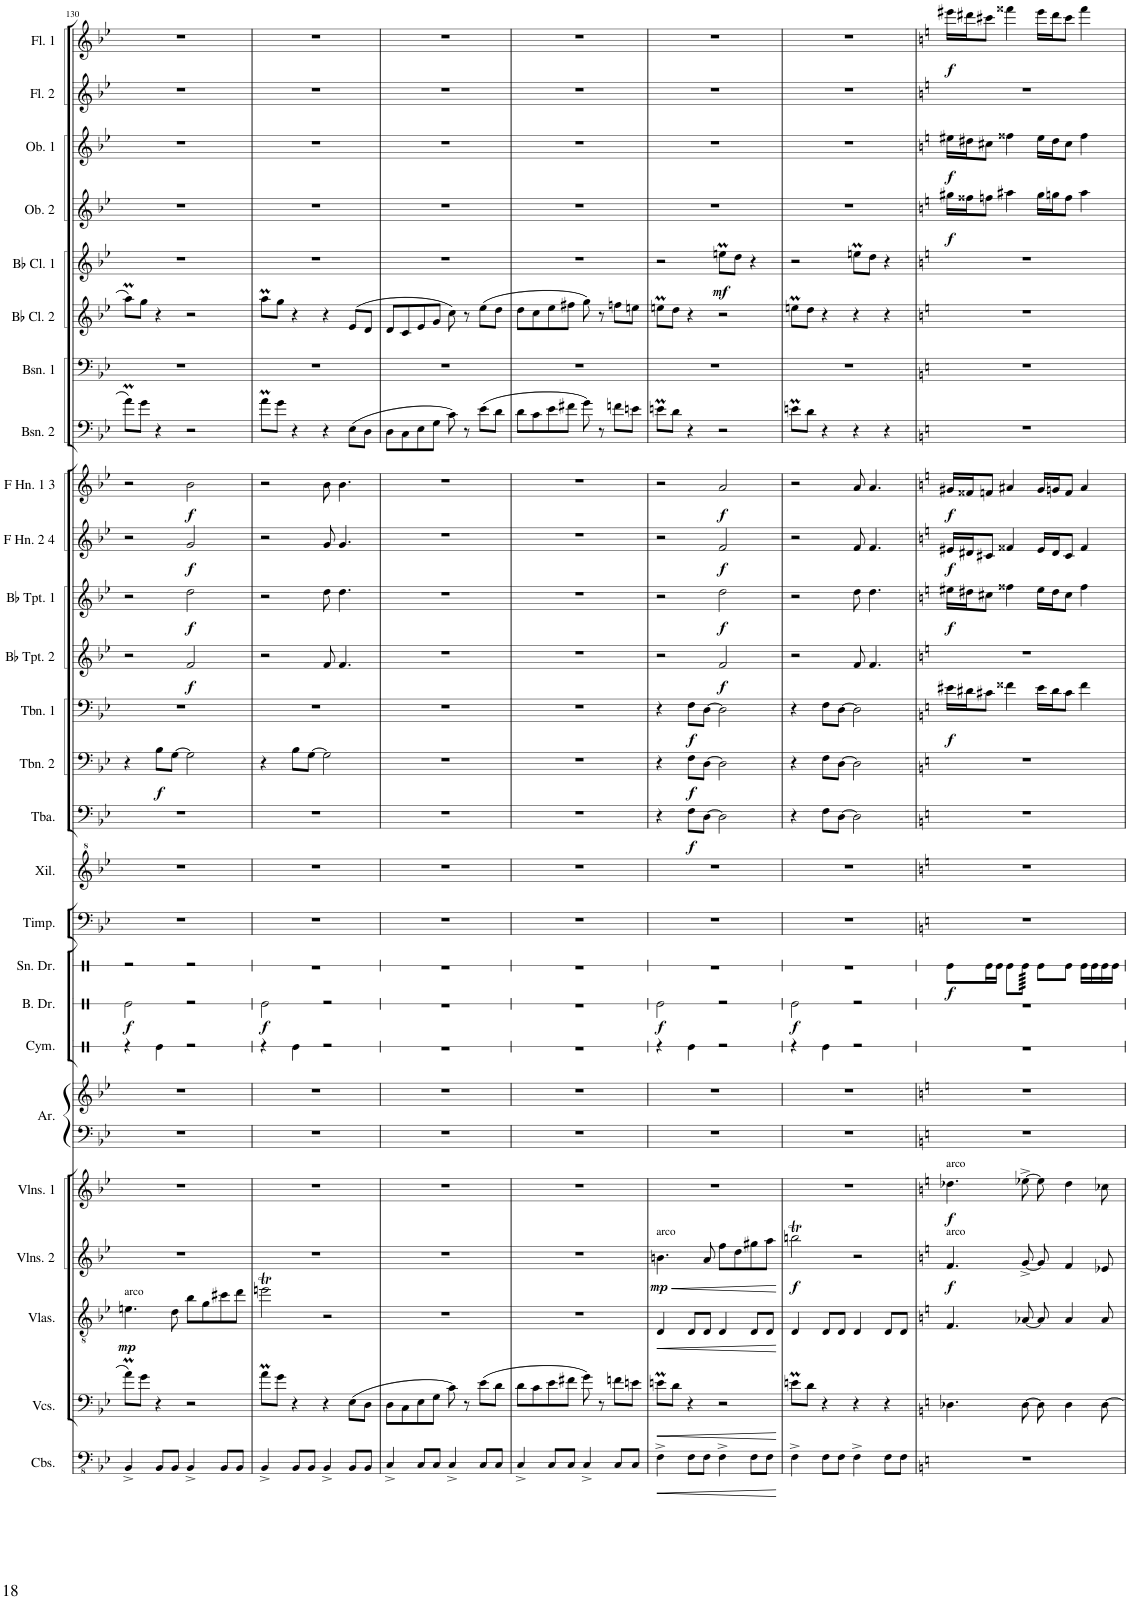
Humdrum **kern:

**kern	**dynam	**kern	**dynam	**kern	**dynam	**kern	**dynam	**kern	**dynam	**kern	**kern	**kern	**kern	**dynam	**kern	**dynam	**kern	**kern	**kern	**dynam	**kern	**dynam	**kern	**dynam	**kern	**dynam	**kern	**dynam	**kern	**dynam	**kern	**dynam	**kern	**kern	**kern	**kern	**dynam	**kern	**dynam	**kern	**dynam	**kern	**kern	**dynam
*part26	*part26	*part25	*part25	*part24	*part24	*part23	*part23	*part22	*part22	*part21	*part21	*part20	*part19	*part19	*part18	*part18	*part17	*part16	*part15	*part15	*part14	*part14	*part13	*part13	*part12	*part12	*part11	*part11	*part10	*part10	*part9	*part9	*part8	*part7	*part6	*part5	*part5	*part4	*part4	*part3	*part3	*part2	*part1	*part1
*staff27	*staff27	*staff26	*staff26	*staff25	*staff25	*staff24	*staff24	*staff23	*staff23	*staff22	*staff21	*staff20	*staff19	*staff19	*staff18	*staff18	*staff17	*staff16	*staff15	*staff15	*staff14	*staff14	*staff13	*staff13	*staff12	*staff12	*staff11	*staff11	*staff10	*staff10	*staff9	*staff9	*staff8	*staff7	*staff6	*staff5	*staff5	*staff4	*staff4	*staff3	*staff3	*staff2	*staff1	*staff1
*I"Contrabasses	*	*I"Violoncellos	*	*I"Violas	*	*I"Violins 2	*	*I"Violins 1	*	*I"Arpa	*	*I"Cymbal	*I"Bass Drum	*	*I"Snare Drum	*	*I"Timpani	*I"Xilofono	*I"Tuba	*	*I"Trombone 2	*	*I"Trombone 1	*	*I"Bb Trumpet 2	*	*I"Bb Trumpet 1	*	*I"F Horn 2 &amp; 4	*	*I"F Horn 1 &amp; 3	*	*I"Bassoon 2	*I"Bassoon 1	*I"Bb Clarinet 2	*I"Bb Clarinet 1	*	*I"Oboe 2	*	*I"Oboe 1	*	*I"Flute 2	*I"Flute 1	*
*I'Cbs.	*	*I'Vcs.	*	*I'Vlas.	*	*I'Vlns. 2	*	*I'Vlns. 1	*	*I'Ar.	*	*I'Cym.	*I'B. Dr.	*	*I'Sn. Dr.	*	*I'Timp.	*I'Xil.	*I'Tba.	*	*I'Tbn. 2	*	*I'Tbn. 1	*	*I'Bb Tpt. 2	*	*I'Bb Tpt. 1	*	*I'F Hn. 2 4	*	*I'F Hn. 1 3	*	*I'Bsn. 2	*I'Bsn. 1	*I'Bb Cl. 2	*I'Bb Cl. 1	*	*I'Ob. 2	*	*I'Ob. 1	*	*I'Fl. 2	*I'Fl. 1	*
!!LO:PB:g=z
*clefFv4	*	*clefF4	*	*clefGv2	*	*clefG2	*	*clefG2	*	*clefF4	*clefG2	*clefX	*clefX	*	*clefX	*	*clefF4	*clefG^2	*clefF4	*	*clefF4	*	*clefF4	*	*clefG2	*	*clefG2	*	*clefG2	*	*clefG2	*	*clefF4	*clefF4	*clefG2	*clefG2	*	*clefG2	*	*clefG2	*	*clefG2	*clefG2	*
*	*	*	*	*	*	*	*	*	*	*	*	*	*	*	*	*	*	*	*	*	*	*	*	*	*ITrd1c2	*	*ITrd1c2	*	*ITrd4c7	*	*ITrd4c7	*	*	*	*ITrd1c2	*ITrd1c2	*	*	*	*	*	*	*	*
*k[b-e-]	*	*k[b-e-]	*	*k[b-e-]	*	*k[b-e-]	*	*k[b-e-]	*	*k[b-e-]	*k[b-e-]	*k[]	*k[]	*	*k[]	*	*k[b-e-]	*k[b-e-]	*k[b-e-]	*	*k[b-e-]	*	*k[b-e-]	*	*k[b-e-]	*	*k[b-e-]	*	*k[b-e-]	*	*k[b-e-]	*	*k[b-e-]	*k[b-e-]	*k[b-e-]	*k[b-e-]	*	*k[b-e-]	*	*k[b-e-]	*	*k[b-e-]	*k[b-e-]	*
*M4/4	*	*M4/4	*	*M4/4	*	*M4/4	*	*M4/4	*	*M4/4	*M4/4	*M4/4	*M4/4	*	*M4/4	*	*M4/4	*M4/4	*M4/4	*	*M4/4	*	*M4/4	*	*M4/4	*	*M4/4	*	*M4/4	*	*M4/4	*	*M4/4	*M4/4	*M4/4	*M4/4	*	*M4/4	*	*M4/4	*	*M4/4	*M4/4	*
=130	=130	=130	=130	=130	=130	=130	=130	=130	=130	=130	=130	=130	=130	=130	=130	=130	=130	=130	=130	=130	=130	=130	=130	=130	=130	=130	=130	=130	=130	=130	=130	=130	=130	=130	=130	=130	=130	=130	=130	=130	=130	=130	=130	=130
!	!	!	!	!LO:TX:a:t=arco	!	!	!	!	!	!	!	!	!	!	!	!	!	!	!	!	!	!	!	!	!	!	!	!	!	!	!	!	!	!	!	!	!	!	!	!	!	!	!	!
!	!	!	!	!	!LO:DY:b	!	!	!	!	!	!	!	!	!LO:DY:b	!	!	!	!	!	!	!	!	!	!	!	!	!	!	!	!	!	!	!	!	!	!	!	!	!	!	!	!	!	!
4BBB-^/	.	8am\L	.	4.en\	mp	1r	.	1r	.	1r	1r	4r	2Re\	f	2r	.	1r	1r	1r	.	4r	.	1r	.	2r	.	2r	.	2r	.	2r	.	8am\L	1r	8aam\L	1r	.	1r	.	1r	.	1r	1r	.
.	.	8g\J	.	.	.	.	.	.	.	.	.	.	.	.	.	.	.	.	.	.	.	.	.	.	.	.	.	.	.	.	.	.	8g\J	.	8gg\J	.	.	.	.	.	.	.	.	.
!	!	!	!	!	!	!	!	!	!	!	!	!	!	!	!	!	!	!	!	!	!	!LO:DY:b	!	!	!	!	!	!	!	!	!	!	!	!	!	!	!	!	!	!	!	!	!	!
8BBB-/L	.	4r	.	.	.	.	.	.	.	.	.	4Re\	.	.	.	.	.	.	.	.	8B-\L	f	.	.	.	.	.	.	.	.	.	.	4r	.	4r	.	.	.	.	.	.	.	.	.
8BBB-/J	.	.	.	8d\	.	.	.	.	.	.	.	.	.	.	.	.	.	.	.	.	[8G\J	.	.	.	.	.	.	.	.	.	.	.	.	.	.	.	.	.	.	.	.	.	.	.
!	!	!	!	!	!	!	!	!	!	!	!	!	!	!	!	!	!	!	!	!	!	!	!	!	!	!LO:DY:b	!	!LO:DY:b	!	!LO:DY:b	!	!LO:DY:b	!	!	!	!	!	!	!	!	!	!	!	!
4BBB-^/	.	2r	.	8b-\L	.	.	.	.	.	.	.	2r	2r	.	2r	.	.	.	.	.	2G\]	.	.	.	2f/	f	2dd\	f	2g/	f	2b-\	f	2r	.	2r	.	.	.	.	.	.	.	.	.
.	.	.	.	8g\	.	.	.	.	.	.	.	.	.	.	.	.	.	.	.	.	.	.	.	.	.	.	.	.	.	.	.	.	.	.	.	.	.	.	.	.	.	.	.	.
8BBB-/L	.	.	.	8cc#X\	.	.	.	.	.	.	.	.	.	.	.	.	.	.	.	.	.	.	.	.	.	.	.	.	.	.	.	.	.	.	.	.	.	.	.	.	.	.	.	.
8BBB-/J	.	.	.	8dd\J	.	.	.	.	.	.	.	.	.	.	.	.	.	.	.	.	.	.	.	.	.	.	.	.	.	.	.	.	.	.	.	.	.	.	.	.	.	.	.	.
=131	=131	=131	=131	=131	=131	=131	=131	=131	=131	=131	=131	=131	=131	=131	=131	=131	=131	=131	=131	=131	=131	=131	=131	=131	=131	=131	=131	=131	=131	=131	=131	=131	=131	=131	=131	=131	=131	=131	=131	=131	=131	=131	=131	=131
!	!	!	!	!	!	!	!	!	!	!	!	!	!	!LO:DY:b	!	!	!	!	!	!	!	!	!	!	!	!	!	!	!	!	!	!	!	!	!	!	!	!	!	!	!	!	!	!
4BBB-^/	.	8am\L	.	2eent\	.	1r	.	1r	.	1r	1r	4r	2Re\	f	1r	.	1r	1r	1r	.	4r	.	1r	.	2r	.	2r	.	2r	.	2r	.	8am\L	1r	8aam\L	1r	.	1r	.	1r	.	1r	1r	.
.	.	8g\J	.	.	.	.	.	.	.	.	.	.	.	.	.	.	.	.	.	.	.	.	.	.	.	.	.	.	.	.	.	.	8g\J	.	8gg\J	.	.	.	.	.	.	.	.	.
8BBB-/L	.	4r	.	.	.	.	.	.	.	.	.	4Re\	.	.	.	.	.	.	.	.	8B-\L	.	.	.	.	.	.	.	.	.	.	.	4r	.	4r	.	.	.	.	.	.	.	.	.
8BBB-/J	.	.	.	.	.	.	.	.	.	.	.	.	.	.	.	.	.	.	.	.	[8G\J	.	.	.	.	.	.	.	.	.	.	.	.	.	.	.	.	.	.	.	.	.	.	.
4BBB-^/	.	4r	.	2r	.	.	.	.	.	.	.	2r	2r	.	.	.	.	.	.	.	2G\]	.	.	.	8f/	.	8dd\	.	8g/	.	8b-\	.	4r	.	4r	.	.	.	.	.	.	.	.	.
.	.	.	.	.	.	.	.	.	.	.	.	.	.	.	.	.	.	.	.	.	.	.	.	.	4.f/	.	4.dd\	.	4.g/	.	4.b-\	.	.	.	.	.	.	.	.	.	.	.	.	.
8BBB-/L	.	(8E-\L	.	.	.	.	.	.	.	.	.	.	.	.	.	.	.	.	.	.	.	.	.	.	.	.	.	.	.	.	.	.	(8E-\L	.	(8e-/L	.	.	.	.	.	.	.	.	.
8BBB-/J	.	8D\J	.	.	.	.	.	.	.	.	.	.	.	.	.	.	.	.	.	.	.	.	.	.	.	.	.	.	.	.	.	.	8D\J	.	8d/J	.	.	.	.	.	.	.	.	.
=132	=132	=132	=132	=132	=132	=132	=132	=132	=132	=132	=132	=132	=132	=132	=132	=132	=132	=132	=132	=132	=132	=132	=132	=132	=132	=132	=132	=132	=132	=132	=132	=132	=132	=132	=132	=132	=132	=132	=132	=132	=132	=132	=132	=132
4CC^/	.	8D\L	.	1r	.	1r	.	1r	.	1r	1r	1r	1r	.	1r	.	1r	1r	1r	.	1r	.	1r	.	1r	.	1r	.	1r	.	1r	.	8D\L	1r	8d/L	1r	.	1r	.	1r	.	1r	1r	.
.	.	8C\	.	.	.	.	.	.	.	.	.	.	.	.	.	.	.	.	.	.	.	.	.	.	.	.	.	.	.	.	.	.	8C\	.	8c/	.	.	.	.	.	.	.	.	.
8CC/L	.	8E-\	.	.	.	.	.	.	.	.	.	.	.	.	.	.	.	.	.	.	.	.	.	.	.	.	.	.	.	.	.	.	8E-\	.	8e-/	.	.	.	.	.	.	.	.	.
8CC/J	.	8G\J	.	.	.	.	.	.	.	.	.	.	.	.	.	.	.	.	.	.	.	.	.	.	.	.	.	.	.	.	.	.	8G\J	.	8g/J	.	.	.	.	.	.	.	.	.
4CC^/	.	8c\)	.	.	.	.	.	.	.	.	.	.	.	.	.	.	.	.	.	.	.	.	.	.	.	.	.	.	.	.	.	.	8c\)	.	8cc\)	.	.	.	.	.	.	.	.	.
.	.	8r	.	.	.	.	.	.	.	.	.	.	.	.	.	.	.	.	.	.	.	.	.	.	.	.	.	.	.	.	.	.	8r	.	8r	.	.	.	.	.	.	.	.	.
8CC/L	.	(8e-\L	.	.	.	.	.	.	.	.	.	.	.	.	.	.	.	.	.	.	.	.	.	.	.	.	.	.	.	.	.	.	(8e-\L	.	(8ee-\L	.	.	.	.	.	.	.	.	.
8CC/J	.	8d\J	.	.	.	.	.	.	.	.	.	.	.	.	.	.	.	.	.	.	.	.	.	.	.	.	.	.	.	.	.	.	8d\J	.	8dd\J	.	.	.	.	.	.	.	.	.
=133	=133	=133	=133	=133	=133	=133	=133	=133	=133	=133	=133	=133	=133	=133	=133	=133	=133	=133	=133	=133	=133	=133	=133	=133	=133	=133	=133	=133	=133	=133	=133	=133	=133	=133	=133	=133	=133	=133	=133	=133	=133	=133	=133	=133
4CC^/	.	8d\L	.	1r	.	1r	.	1r	.	1r	1r	1r	1r	.	1r	.	1r	1r	1r	.	1r	.	1r	.	1r	.	1r	.	1r	.	1r	.	8d\L	1r	8dd\L	1r	.	1r	.	1r	.	1r	1r	.
.	.	8c\	.	.	.	.	.	.	.	.	.	.	.	.	.	.	.	.	.	.	.	.	.	.	.	.	.	.	.	.	.	.	8c\	.	8cc\	.	.	.	.	.	.	.	.	.
8CC/L	.	8e-\	.	.	.	.	.	.	.	.	.	.	.	.	.	.	.	.	.	.	.	.	.	.	.	.	.	.	.	.	.	.	8e-\	.	8ee-\	.	.	.	.	.	.	.	.	.
8CC/J	.	8f#X\J	.	.	.	.	.	.	.	.	.	.	.	.	.	.	.	.	.	.	.	.	.	.	.	.	.	.	.	.	.	.	8f#X\J	.	8ff#X\J	.	.	.	.	.	.	.	.	.
4CC^/	.	8g\)	.	.	.	.	.	.	.	.	.	.	.	.	.	.	.	.	.	.	.	.	.	.	.	.	.	.	.	.	.	.	8g\)	.	8gg\)	.	.	.	.	.	.	.	.	.
.	.	8r	.	.	.	.	.	.	.	.	.	.	.	.	.	.	.	.	.	.	.	.	.	.	.	.	.	.	.	.	.	.	8r	.	8r	.	.	.	.	.	.	.	.	.
8CC/L	.	8fn\L	.	.	.	.	.	.	.	.	.	.	.	.	.	.	.	.	.	.	.	.	.	.	.	.	.	.	.	.	.	.	8fn\L	.	8ffn\L	.	.	.	.	.	.	.	.	.
8CC/J	.	8en\J	.	.	.	.	.	.	.	.	.	.	.	.	.	.	.	.	.	.	.	.	.	.	.	.	.	.	.	.	.	.	8en\J	.	8een\J	.	.	.	.	.	.	.	.	.
=134	=134	=134	=134	=134	=134	=134	=134	=134	=134	=134	=134	=134	=134	=134	=134	=134	=134	=134	=134	=134	=134	=134	=134	=134	=134	=134	=134	=134	=134	=134	=134	=134	=134	=134	=134	=134	=134	=134	=134	=134	=134	=134	=134	=134
!	!	!	!	!	!	!LO:TX:a:t=arco	!	!	!	!	!	!	!	!	!	!	!	!	!	!	!	!	!	!	!	!	!	!	!	!	!	!	!	!	!	!	!	!	!	!	!	!	!	!
!	!LO:HP:b	!	!LO:HP:b	!	!LO:HP:b	!	!LO:HP:b	!	!	!	!	!	!	!	!	!	!	!	!	!	!	!	!	!	!	!	!	!	!	!	!	!	!	!	!	!	!	!	!	!	!	!	!	!
!	!	!	!	!	!	!	!LO:DY:n=1:b	!	!	!	!	!	!	!LO:DY:b	!	!	!	!	!	!	!	!	!	!	!	!	!	!	!	!	!	!	!	!	!	!	!	!	!	!	!	!	!	!
4FF^\	<	8enm\L	<	4D/	<	4.bn\	< mp	1r	.	1r	1r	4r	2Re\	f	1r	.	1r	1r	4r	.	4r	.	4r	.	2r	.	2r	.	2r	.	2r	.	8enm\L	1r	8eenm\L	2r	.	1r	.	1r	.	1r	1r	.
.	.	8d\J	.	.	.	.	.	.	.	.	.	.	.	.	.	.	.	.	.	.	.	.	.	.	.	.	.	.	.	.	.	.	8d\J	.	8dd\J	.	.	.	.	.	.	.	.	.
!	!	!	!	!	!	!	!	!	!	!	!	!	!	!	!	!	!	!	!	!LO:DY:b	!	!LO:DY:b	!	!LO:DY:b	!	!	!	!	!	!	!	!	!	!	!	!	!	!	!	!	!	!	!	!
8FF\L	.	4r	.	8D/L	.	.	.	.	.	.	.	4Re\	.	.	.	.	.	.	8F\L	f	8F\L	f	8F\L	f	.	.	.	.	.	.	.	.	4r	.	4r	.	.	.	.	.	.	.	.	.
8FF\J	.	.	.	8D/J	.	8a/	.	.	.	.	.	.	.	.	.	.	.	.	[8D\J	.	[8D\J	.	[8D\J	.	.	.	.	.	.	.	.	.	.	.	.	.	.	.	.	.	.	.	.	.
!	!	!	!	!	!	!	!	!	!	!	!	!	!	!	!	!	!	!	!	!	!	!	!	!	!	!LO:DY:b	!	!LO:DY:b	!	!LO:DY:b	!	!LO:DY:b	!	!	!	!	!LO:DY:b	!	!	!	!	!	!	!
4FF^\	.	2r	.	4D/	.	8ff\L	.	.	.	.	.	2r	2r	.	.	.	.	.	2D\]	.	2D\]	.	2D\]	.	2f/	f	2dd\	f	2f/	f	2a/	f	2r	.	2r	8eenm\L	mf	.	.	.	.	.	.	.
.	.	.	.	.	.	8dd\	.	.	.	.	.	.	.	.	.	.	.	.	.	.	.	.	.	.	.	.	.	.	.	.	.	.	.	.	.	8dd\J	.	.	.	.	.	.	.	.
8FF\L	.	.	.	8D/L	.	8gg#X\	.	.	.	.	.	.	.	.	.	.	.	.	.	.	.	.	.	.	.	.	.	.	.	.	.	.	.	.	.	4r	.	.	.	.	.	.	.	.
8FF\J	.	.	.	8D/J	.	8aa\J	.	.	.	.	.	.	.	.	.	.	.	.	.	.	.	.	.	.	.	.	.	.	.	.	.	.	.	.	.	.	.	.	.	.	.	.	.	.
.	[	.	[	.	[	.	[	.	.	.	.	.	.	.	.	.	.	.	.	.	.	.	.	.	.	.	.	.	.	.	.	.	.	.	.	.	.	.	.	.	.	.	.	.
=135	=135	=135	=135	=135	=135	=135	=135	=135	=135	=135	=135	=135	=135	=135	=135	=135	=135	=135	=135	=135	=135	=135	=135	=135	=135	=135	=135	=135	=135	=135	=135	=135	=135	=135	=135	=135	=135	=135	=135	=135	=135	=135	=135	=135
!	!	!	!	!	!	!	!LO:DY:b	!	!	!	!	!	!	!LO:DY:b	!	!	!	!	!	!	!	!	!	!	!	!	!	!	!	!	!	!	!	!	!	!	!	!	!	!	!	!	!	!
4FF^\	.	8enm\L	.	4D/	.	2bbnt\	f	1r	.	1r	1r	4r	2Re\	f	1r	.	1r	1r	4r	.	4r	.	4r	.	2r	.	2r	.	2r	.	2r	.	8enm\L	1r	8eenm\L	2r	.	1r	.	1r	.	1r	1r	.
.	.	8d\J	.	.	.	.	.	.	.	.	.	.	.	.	.	.	.	.	.	.	.	.	.	.	.	.	.	.	.	.	.	.	8d\J	.	8dd\J	.	.	.	.	.	.	.	.	.
8FF\L	.	4r	.	8D/L	.	.	.	.	.	.	.	4Re\	.	.	.	.	.	.	8F\L	.	8F\L	.	8F\L	.	.	.	.	.	.	.	.	.	4r	.	4r	.	.	.	.	.	.	.	.	.
8FF\J	.	.	.	8D/J	.	.	.	.	.	.	.	.	.	.	.	.	.	.	[8D\J	.	[8D\J	.	[8D\J	.	.	.	.	.	.	.	.	.	.	.	.	.	.	.	.	.	.	.	.	.
4FF^\	.	4r	.	4D/	.	2r	.	.	.	.	.	2r	2r	.	.	.	.	.	2D\]	.	2D\]	.	2D\]	.	8f/	.	8dd\	.	8f/	.	8a/	.	4r	.	4r	8eenm\L	.	.	.	.	.	.	.	.
.	.	.	.	.	.	.	.	.	.	.	.	.	.	.	.	.	.	.	.	.	.	.	.	.	4.f/	.	4.dd\	.	4.f/	.	4.a/	.	.	.	.	8dd\J	.	.	.	.	.	.	.	.
8FF\L	.	4r	.	8D/L	.	.	.	.	.	.	.	.	.	.	.	.	.	.	.	.	.	.	.	.	.	.	.	.	.	.	.	.	4r	.	4r	4r	.	.	.	.	.	.	.	.
8FF\J	.	.	.	8D/J	.	.	.	.	.	.	.	.	.	.	.	.	.	.	.	.	.	.	.	.	.	.	.	.	.	.	.	.	.	.	.	.	.	.	.	.	.	.	.	.
=136	=136	=136	=136	=136	=136	=136	=136	=136	=136	=136	=136	=136	=136	=136	=136	=136	=136	=136	=136	=136	=136	=136	=136	=136	=136	=136	=136	=136	=136	=136	=136	=136	=136	=136	=136	=136	=136	=136	=136	=136	=136	=136	=136	=136
*k[]	*	*k[]	*	*k[]	*	*k[]	*	*k[]	*	*k[]	*k[]	*	*	*	*	*	*k[]	*k[]	*k[]	*	*k[]	*	*k[]	*	*k[]	*	*k[]	*	*k[]	*	*k[]	*	*k[]	*k[]	*k[]	*k[]	*	*k[]	*	*k[]	*	*k[]	*k[]	*
!	!	!	!	!	!	!	!	!LO:TX:a:t=arco	!	!	!	!	!	!	!	!	!	!	!	!	!	!	!	!	!	!	!	!	!	!	!	!	!	!	!	!	!	!	!	!	!	!	!	!
!	!	!	!	!	!	!LO:TX:a:t=arco	!	!	!	!	!	!	!	!	!	!	!	!	!	!	!	!	!	!	!	!	!	!	!	!	!	!	!	!	!	!	!	!	!	!	!	!	!	!
!	!	!	!	!	!	!	!LO:DY:b	!	!LO:DY:b	!	!	!	!	!	!	!LO:DY:b	!	!	!	!	!	!	!	!LO:DY:b	!	!	!	!LO:DY:b	!	!LO:DY:b	!	!LO:DY:b	!	!	!	!	!	!	!LO:DY:b	!	!LO:DY:b	!	!	!LO:DY:b
1r	.	4.D-X\	.	4.F/	.	4.f/	f	4.dd-X\	f	1r	1r	1r	1r	.	8Re\L	f	1r	1r	1r	.	1r	.	16e#X\LL	f	1r	.	16ee#X\LL	f	16e#X/LL	f	16g#X/LL	f	1r	1r	1r	1r	.	16gg#X\LL	f	16ee#X\LL	f	1r	16eee#X\LL	f
.	.	.	.	.	.	.	.	.	.	.	.	.	.	.	.	.	.	.	.	.	.	.	16d#X\J	.	.	.	16dd#X\J	.	16d#X/J	.	16f##X/J	.	.	.	.	.	.	16ff##X\J	.	16dd#X\J	.	.	16ddd#X\J	.
.	.	.	.	.	.	.	.	.	.	.	.	.	.	.	16Re\L	.	.	.	.	.	.	.	8c#X\J	.	.	.	8cc#X\J	.	8c#X/J	.	8fn/J	.	.	.	.	.	.	8ffn\J	.	8cc#X\J	.	.	8ccc#X\J	.
.	.	.	.	.	.	.	.	.	.	.	.	.	.	.	16Re\JJ	.	.	.	.	.	.	.	.	.	.	.	.	.	.	.	.	.	.	.	.	.	.	.	.	.	.	.	.	.
.	.	.	.	.	.	.	.	.	.	.	.	.	.	.	8Re\L	.	.	.	.	.	.	.	4f##X\	.	.	.	4ff##X\	.	4f##X/	.	4a#X/	.	.	.	.	.	.	4aa#X\	.	4ff##X\	.	.	4fff##X\	.
*	*	*	*	*	*	*	*	*	*	*	*	*	*	*	*tremolo	*	*	*	*	*	*	*	*	*	*	*	*	*	*	*	*	*	*	*	*	*	*	*	*	*	*	*	*	*
.	.	[8D-\	.	[8A-X/	.	[8g^/	.	[8ee-X^\	.	.	.	.	.	.	128Re\	.	.	.	.	.	.	.	.	.	.	.	.	.	.	.	.	.	.	.	.	.	.	.	.	.	.	.	.	.
.	.	.	.	.	.	.	.	.	.	.	.	.	.	.	128Re\	.	.	.	.	.	.	.	.	.	.	.	.	.	.	.	.	.	.	.	.	.	.	.	.	.	.	.	.	.
.	.	.	.	.	.	.	.	.	.	.	.	.	.	.	128Re\	.	.	.	.	.	.	.	.	.	.	.	.	.	.	.	.	.	.	.	.	.	.	.	.	.	.	.	.	.
.	.	.	.	.	.	.	.	.	.	.	.	.	.	.	128Re\	.	.	.	.	.	.	.	.	.	.	.	.	.	.	.	.	.	.	.	.	.	.	.	.	.	.	.	.	.
.	.	.	.	.	.	.	.	.	.	.	.	.	.	.	128Re\	.	.	.	.	.	.	.	.	.	.	.	.	.	.	.	.	.	.	.	.	.	.	.	.	.	.	.	.	.
.	.	.	.	.	.	.	.	.	.	.	.	.	.	.	128Re\	.	.	.	.	.	.	.	.	.	.	.	.	.	.	.	.	.	.	.	.	.	.	.	.	.	.	.	.	.
.	.	.	.	.	.	.	.	.	.	.	.	.	.	.	128Re\	.	.	.	.	.	.	.	.	.	.	.	.	.	.	.	.	.	.	.	.	.	.	.	.	.	.	.	.	.
.	.	.	.	.	.	.	.	.	.	.	.	.	.	.	128Re\	.	.	.	.	.	.	.	.	.	.	.	.	.	.	.	.	.	.	.	.	.	.	.	.	.	.	.	.	.
.	.	.	.	.	.	.	.	.	.	.	.	.	.	.	128Re\	.	.	.	.	.	.	.	.	.	.	.	.	.	.	.	.	.	.	.	.	.	.	.	.	.	.	.	.	.
.	.	.	.	.	.	.	.	.	.	.	.	.	.	.	128Re\	.	.	.	.	.	.	.	.	.	.	.	.	.	.	.	.	.	.	.	.	.	.	.	.	.	.	.	.	.
.	.	.	.	.	.	.	.	.	.	.	.	.	.	.	128Re\	.	.	.	.	.	.	.	.	.	.	.	.	.	.	.	.	.	.	.	.	.	.	.	.	.	.	.	.	.
.	.	.	.	.	.	.	.	.	.	.	.	.	.	.	128Re\	.	.	.	.	.	.	.	.	.	.	.	.	.	.	.	.	.	.	.	.	.	.	.	.	.	.	.	.	.
.	.	.	.	.	.	.	.	.	.	.	.	.	.	.	128Re\	.	.	.	.	.	.	.	.	.	.	.	.	.	.	.	.	.	.	.	.	.	.	.	.	.	.	.	.	.
.	.	.	.	.	.	.	.	.	.	.	.	.	.	.	128Re\	.	.	.	.	.	.	.	.	.	.	.	.	.	.	.	.	.	.	.	.	.	.	.	.	.	.	.	.	.
.	.	.	.	.	.	.	.	.	.	.	.	.	.	.	128Re\	.	.	.	.	.	.	.	.	.	.	.	.	.	.	.	.	.	.	.	.	.	.	.	.	.	.	.	.	.
.	.	.	.	.	.	.	.	.	.	.	.	.	.	.	128Re\JJJJJ	.	.	.	.	.	.	.	.	.	.	.	.	.	.	.	.	.	.	.	.	.	.	.	.	.	.	.	.	.
*	*	*	*	*	*	*	*	*	*	*	*	*	*	*	*Xtremolo	*	*	*	*	*	*	*	*	*	*	*	*	*	*	*	*	*	*	*	*	*	*	*	*	*	*	*	*	*
.	.	8D-\]	.	8A-/]	.	8g/]	.	8ee-\]	.	.	.	.	.	.	8Re\L	.	.	.	.	.	.	.	16e#\LL	.	.	.	16ee#\LL	.	16e#/LL	.	16g#/LL	.	.	.	.	.	.	16gg#\LL	.	16ee#\LL	.	.	16eee#\LL	.
.	.	.	.	.	.	.	.	.	.	.	.	.	.	.	.	.	.	.	.	.	.	.	16d#\J	.	.	.	16dd#\J	.	16d#/J	.	16gn/J	.	.	.	.	.	.	16ggn\J	.	16dd#\J	.	.	16ddd#\J	.
.	.	4D-\	.	4A-/	.	4f/	.	4dd-\	.	.	.	.	.	.	8Re\J	.	.	.	.	.	.	.	8c#\J	.	.	.	8cc#\J	.	8c#/J	.	8f/J	.	.	.	.	.	.	8ff\J	.	8cc#\J	.	.	8ccc#\J	.
.	.	.	.	.	.	.	.	.	.	.	.	.	.	.	16Re\LL	.	.	.	.	.	.	.	4f##\	.	.	.	4ff##\	.	4f##/	.	4a#/	.	.	.	.	.	.	4aa#\	.	4ff##\	.	.	4fff##\	.
.	.	.	.	.	.	.	.	.	.	.	.	.	.	.	16Re\	.	.	.	.	.	.	.	.	.	.	.	.	.	.	.	.	.	.	.	.	.	.	.	.	.	.	.	.	.
.	.	[8D-\	.	8A-/	.	8e-X/	.	8cc-X\	.	.	.	.	.	.	16Re\	.	.	.	.	.	.	.	.	.	.	.	.	.	.	.	.	.	.	.	.	.	.	.	.	.	.	.	.	.
.	.	.	.	.	.	.	.	.	.	.	.	.	.	.	16Re\JJ	.	.	.	.	.	.	.	.	.	.	.	.	.	.	.	.	.	.	.	.	.	.	.	.	.	.	.	.	.
=	=	=	=	=	=	=	=	=	=	=	=	=	=	=	=	=	=	=	=	=	=	=	=	=	=	=	=	=	=	=	=	=	=	=	=	=	=	=	=	=	=	=	=	=
*-	*-	*-	*-	*-	*-	*-	*-	*-	*-	*-	*-	*-	*-	*-	*-	*-	*-	*-	*-	*-	*-	*-	*-	*-	*-	*-	*-	*-	*-	*-	*-	*-	*-	*-	*-	*-	*-	*-	*-	*-	*-	*-	*-	*-
